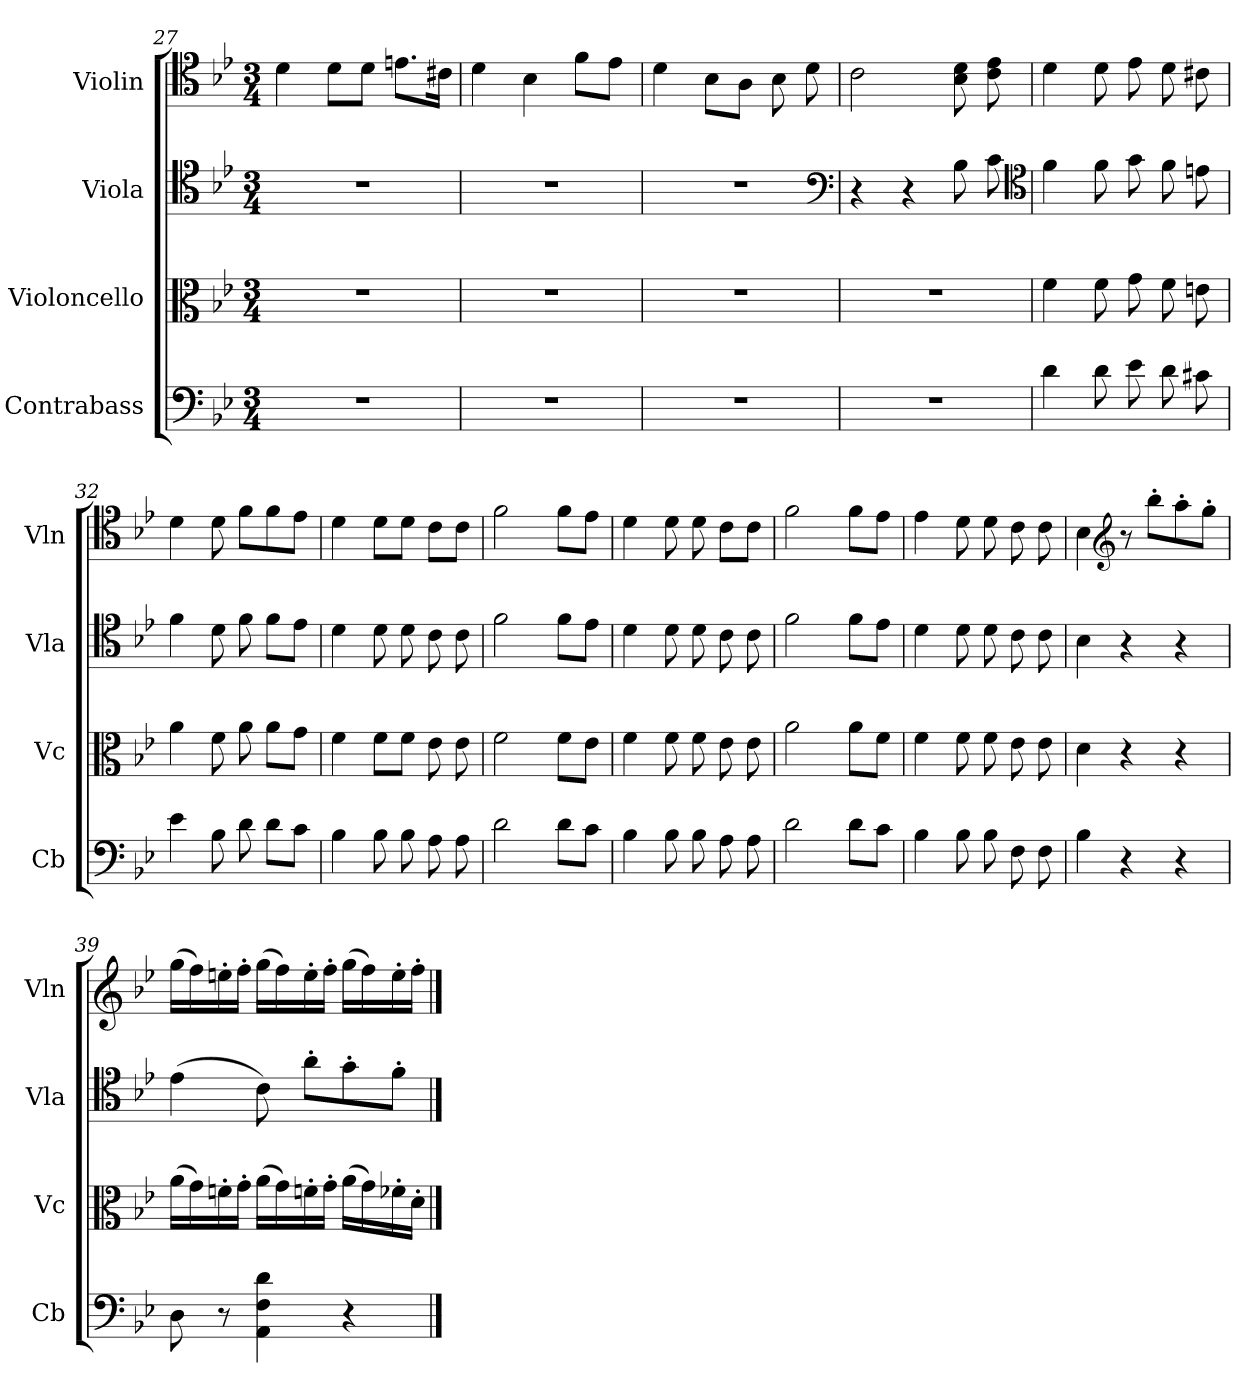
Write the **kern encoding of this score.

**kern	**kern	**kern	**kern
*part4	*part3	*part2	*part1
*staff4	*staff3	*staff2	*staff1
*I"Contrabass	*I"Violoncello	*I"Viola	*I"Violin
*I'Cb	*I'Vc	*I'Vla	*I'Vln
*clefF4	*clefC3	*clefC4	*clefC4
*ITrd7c12	*	*	*
*k[b-e-]	*k[b-e-]	*k[b-e-]	*k[b-e-]
*M3/4	*M3/4	*M3/4	*M3/4
=27	=27	=27	=27
2.r	2.r	2.r	4d\
.	.	.	8d\L
.	.	.	8d\J
.	.	.	8.en\L
.	.	.	16c#X\Jk
=28	=28	=28	=28
2.r	2.r	2.r	4d\
.	.	.	4B-\
.	.	.	8f\L
.	.	.	8e-\J
=29	=29	=29	=29
2.r	2.r	2.r	4d\
.	.	.	8B-\L
.	.	.	8A\J
.	.	.	8B-\
.	.	.	8d\
*	*	*clefF4	*
=30	=30	=30	=30
2.r	2.r	4r	2c\
.	.	4r	.
.	.	8B-\	8B-\ 8d\
.	.	8c\	8c\ 8e-\
*	*	*clefC4	*
!!LO:PB:g=z
=31	=31	=31	=31
4D\	4f\	4f\	4d\
8D\	8f\	8f\	8d\
8E-\	8g\	8g\	8e-\
8D\	8f\	8f\	8d\
8C#X\	8en\	8en\	8c#X\
=32	=32	=32	=32
4E-\	4a\	4f\	4d\
8BB-\	8f\	8d\	8d\
8D\	8a\	8f\	8f\L
8D\L	8a\L	8f\L	8f\
8C\J	8g\J	8e-\J	8e-\J
=33	=33	=33	=33
4BB-\	4f\	4d\	4d\
8BB-\	8f\L	8d\	8d\L
8BB-\	8f\J	8d\	8d\J
8AA\	8e-\	8c\	8c\L
8AA\	8e-\	8c\	8c\J
=34	=34	=34	=34
2D\	2f\	2f\	2f\
8D\L	8f\L	8f\L	8f\L
8C\J	8e-\J	8e-\J	8e-\J
=35	=35	=35	=35
4BB-\	4f\	4d\	4d\
8BB-\	8f\	8d\	8d\
8BB-\	8f\	8d\	8d\
8AA\	8e-\	8c\	8c\L
8AA\	8e-\	8c\	8c\J
=36	=36	=36	=36
2D\	2a\	2f\	2f\
8D\L	8a\L	8f\L	8f\L
8C\J	8f\J	8e-\J	8e-\J
=37	=37	=37	=37
4BB-\	4f\	4d\	4e-\
8BB-\	8f\	8d\	8d\
8BB-\	8f\	8d\	8d\
8FF\	8e-\	8c\	8c\
8FF\	8e-\	8c\	8c\
!!LO:LB:g=z
=38	=38	=38	=38
4BB-\	4d\	4B-\	4B-\
*	*	*	*clefG2
4r	4r	4r	8r
.	.	.	8bb-'\L
4r	4r	4r	8aa'\
.	.	.	8gg'\J
=39	=39	=39	=39
8DD\	(>16a\LL	(>4e-\	(>16gg\LL
.	16g\)	.	16ff\)
8r	16fn'\	.	16een'\
.	16g'\JJ	.	16ff'\JJ
4AAA\ 4FF\ 4D\	(>16a\LL	8c\)	(>16gg\LL
.	16g\)	.	16ff\)
.	16fn'\	8a'\L	16ee'\
.	16g'\JJ	.	16ff'\JJ
4r	(>16a\LL	8g'\	(>16gg\LL
.	16g\)	.	16ff\)
.	16f-X'\	8f'\J	16ee'\
.	16d'\JJ	.	16ff'\JJ
==	==	==	==
*-	*-	*-	*-
